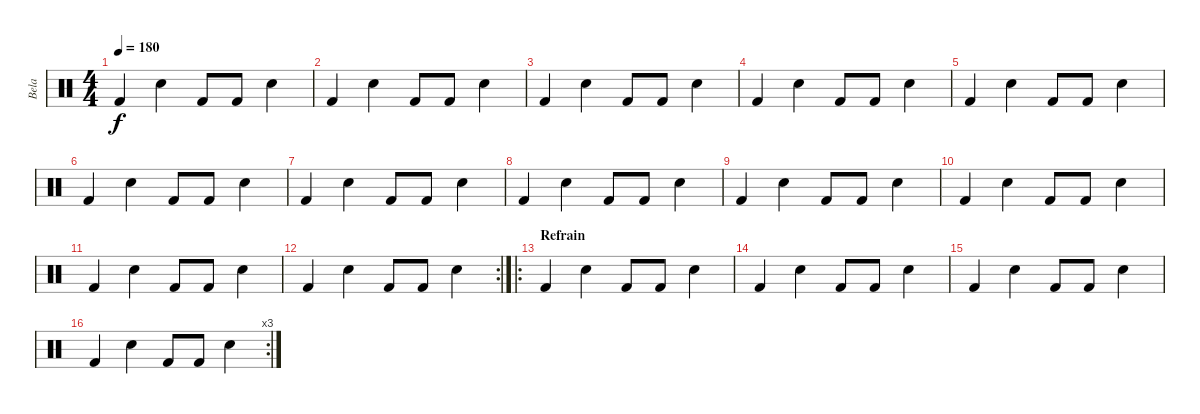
\track ("Bela" "Bela") {instrument percussion}
\staff {score}
\articulation defaults
\ts (4 4)
\tempo 180
\clef neutral
\ks c "Kick (hit) 2".4{dy f} "Electric Snare (hit)".4 "Kick (hit) 2".8 "Kick (hit) 2".8 "Electric Snare (hit)".4
|
"Kick (hit) 2".4 "Electric Snare (hit)".4 "Kick (hit) 2".8 "Kick (hit) 2".8 "Electric Snare (hit)".4 |
"Kick (hit) 2".4 "Electric Snare (hit)".4 "Kick (hit) 2".8 "Kick (hit) 2".8 "Electric Snare (hit)".4 |
"Kick (hit) 2".4 "Electric Snare (hit)".4 "Kick (hit) 2".8 "Kick (hit) 2".8 "Electric Snare (hit)".4 |
"Kick (hit) 2".4 "Electric Snare (hit)".4 "Kick (hit) 2".8 "Kick (hit) 2".8 "Electric Snare (hit)".4 |
"Kick (hit) 2".4 "Electric Snare (hit)".4 "Kick (hit) 2".8 "Kick (hit) 2".8 "Electric Snare (hit)".4 |
"Kick (hit) 2".4 "Electric Snare (hit)".4 "Kick (hit) 2".8 "Kick (hit) 2".8 "Electric Snare (hit)".4 |
"Kick (hit) 2".4 "Electric Snare (hit)".4 "Kick (hit) 2".8 "Kick (hit) 2".8 "Electric Snare (hit)".4 |
"Kick (hit) 2".4 "Electric Snare (hit)".4 "Kick (hit) 2".8 "Kick (hit) 2".8 "Electric Snare (hit)".4 |
"Kick (hit) 2".4 "Electric Snare (hit)".4 "Kick (hit) 2".8 "Kick (hit) 2".8 "Electric Snare (hit)".4 |
"Kick (hit) 2".4 "Electric Snare (hit)".4 "Kick (hit) 2".8 "Kick (hit) 2".8 "Electric Snare (hit)".4 |
\rc 2 "Kick (hit) 2".4 "Electric Snare (hit)".4 "Kick (hit) 2".8 "Kick (hit) 2".8 "Electric Snare (hit)".4
|
\ro
\section ("" "Refrain")
"Kick (hit) 2".4 "Electric Snare (hit)".4 "Kick (hit) 2".8 "Kick (hit) 2".8 "Electric Snare (hit)".4 |
"Kick (hit) 2".4 "Electric Snare (hit)".4 "Kick (hit) 2".8 "Kick (hit) 2".8 "Electric Snare (hit)".4 |
"Kick (hit) 2".4 "Electric Snare (hit)".4 "Kick (hit) 2".8 "Kick (hit) 2".8 "Electric Snare (hit)".4 |
\rc 3 "Kick (hit) 2".4 "Electric Snare (hit)".4 "Kick (hit) 2".8 "Kick (hit) 2".8 "Electric Snare (hit)".4
